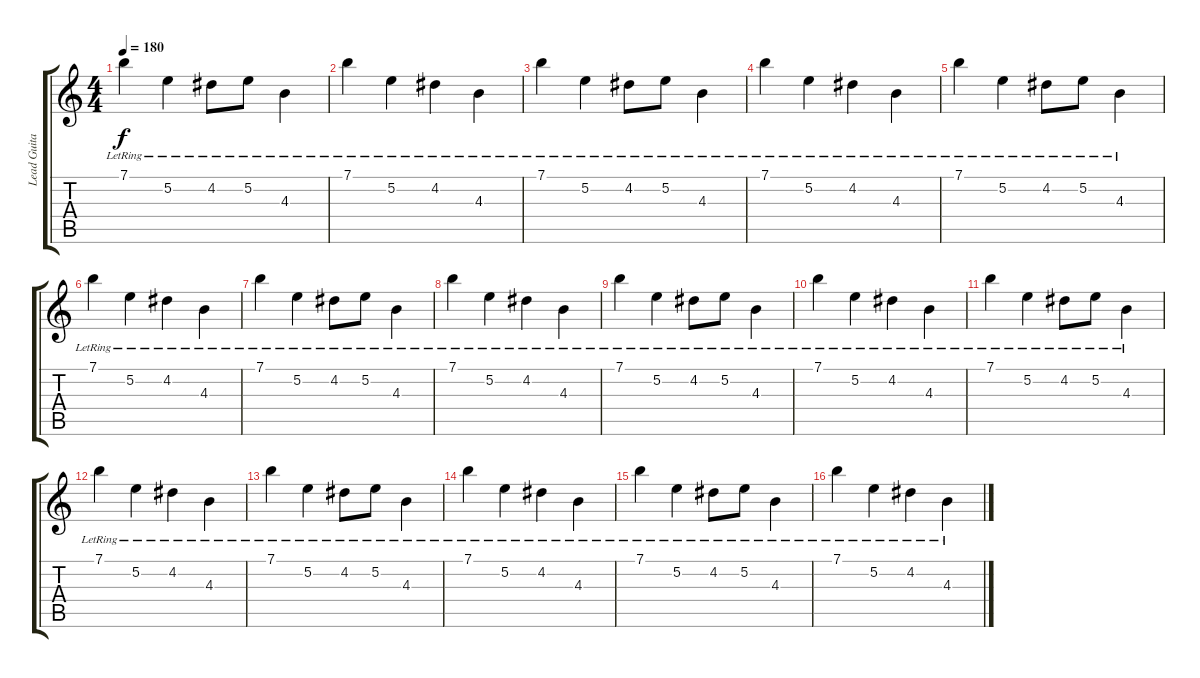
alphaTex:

\track ("Lead Guitar (J.H. Park)" "Lead Guita") {instrument overdrivenguitar}
\staff {score tabs}
\tuning (E4 B3 G3 D3 A2 E2) {hide}
\ts (4 4)
\tempo 180
\clef g2
\ks c
7.1{lr}.4{dy f} 5.2{lr}.4 4.2{lr}.8 5.2{lr}.8 4.3{lr}.4 |
7.1{lr}.4 5.2{lr}.4 4.2{lr}.4 4.3{lr}.4 |
7.1{lr}.4 5.2{lr}.4 4.2{lr}.8 5.2{lr}.8 4.3{lr}.4 |
7.1{lr}.4 5.2{lr}.4 4.2{lr}.4 4.3{lr}.4 |
7.1{lr}.4 5.2{lr}.4 4.2{lr}.8 5.2{lr}.8 4.3{lr}.4 |
7.1{lr}.4 5.2{lr}.4 4.2{lr}.4 4.3{lr}.4 |
7.1{lr}.4 5.2{lr}.4 4.2{lr}.8 5.2{lr}.8 4.3{lr}.4 |
7.1{lr}.4 5.2{lr}.4 4.2{lr}.4 4.3{lr}.4 |
7.1{lr}.4 5.2{lr}.4 4.2{lr}.8 5.2{lr}.8 4.3{lr}.4 |
7.1{lr}.4 5.2{lr}.4 4.2{lr}.4 4.3{lr}.4 |
7.1{lr}.4 5.2{lr}.4 4.2{lr}.8 5.2{lr}.8 4.3{lr}.4 |
7.1{lr}.4 5.2{lr}.4 4.2{lr}.4 4.3{lr}.4 |
7.1{lr}.4 5.2{lr}.4 4.2{lr}.8 5.2{lr}.8 4.3{lr}.4 |
7.1{lr}.4 5.2{lr}.4 4.2{lr}.4 4.3{lr}.4 |
7.1{lr}.4 5.2{lr}.4 4.2{lr}.8 5.2{lr}.8 4.3{lr}.4 |
7.1{lr}.4 5.2{lr}.4 4.2{lr}.4 4.3{lr}.4
